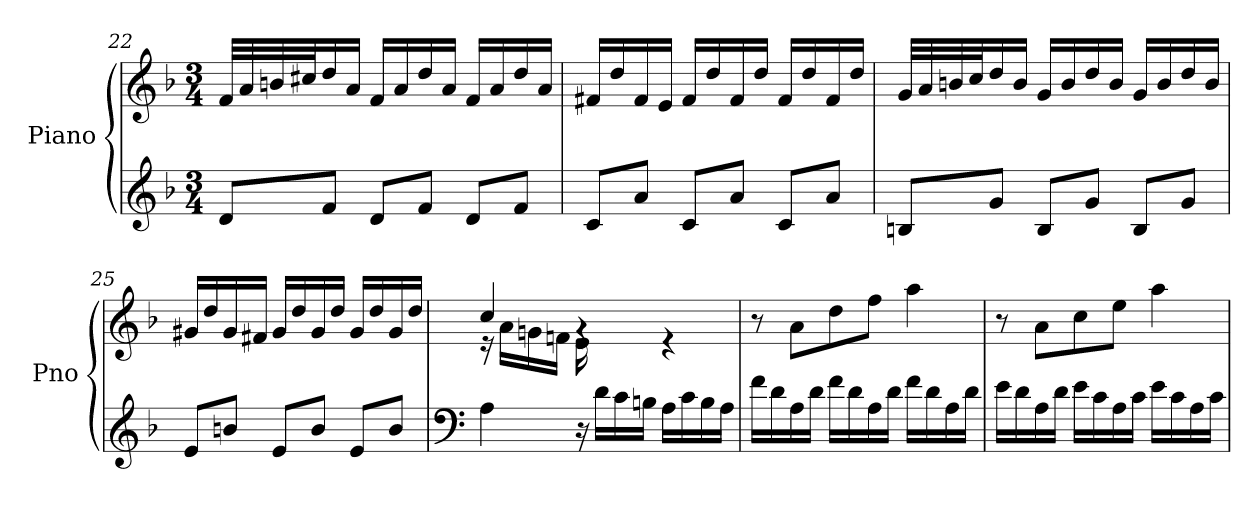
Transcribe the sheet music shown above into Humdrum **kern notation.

**kern	**kern
*part1	*part1
*staff2	*staff1
*I"Piano	*
*I'Pno	*
*clefG2	*clefG2
*k[b-]	*k[b-]
*M3/4	*M3/4
=22	=22
8d/L	32f/LLL
.	32a/
.	32bn/
.	32cc#X/J
8f/J	16dd/
.	16a/JJ
8d/L	16f/LL
.	16a/
8f/J	16dd/
.	16a/JJ
8d/L	16f/LL
.	16a/
8f/J	16dd/
.	16a/JJ
=23	=23
8c/L	16f#X/LL
.	16dd/
8a/J	16f#/
.	16e/JJ
8c/L	16f#/LL
.	16dd/
8a/J	16f#/
.	16dd/JJ
8c/L	16f#/LL
.	16dd/
8a/J	16f#/
.	16dd/JJ
=24	=24
8Bn/L	32g/LLL
.	32a/
.	32bn/
.	32cc/J
8g/J	16dd/
.	16b/JJ
8B/L	16g/LL
.	16b/
8g/J	16dd/
.	16b/JJ
8B/L	16g/LL
.	16b/
8g/J	16dd/
.	16b/JJ
!!LO:LB:g=z
=25	=25
8e/L	16g#X/LL
.	16dd/
8bn/J	16g#/
.	16f#X/JJ
8e/L	16g#/LL
.	16dd/
8b/J	16g#/
.	16dd/JJ
8e/L	16g#/LL
.	16dd/
8b/J	16g#/
.	16dd/JJ
=26	=26
*clefF4	*
*	*^
4A\	4cc/	16r
.	.	16a\LL
.	.	16gn\
.	.	16fn\JJ
16r	4rg	16e\
16d\LL	.	4..ryy
16c\	.	.
16Bn\JJ	.	.
16A\LL	4re	.
16c\	.	.
16B\	.	.
16A\JJ	.	.
*	*v	*v
=27	=27
16f\LL	8r
16d\	.
16A\	8a\L
16d\JJ	.
16f\LL	8dd\
16d\	.
16A\	8ff\J
16d\JJ	.
16f\LL	4aa\
16d\	.
16A\	.
16d\JJ	.
=28	=28
16e\LL	8r
16d\	.
16A\	8a\L
16d\JJ	.
16e\LL	8cc\
16c\	.
16A\	8ee\J
16c\JJ	.
16e\LL	4aa\
16c\	.
16A\	.
16c\JJ	.
=	=
*-	*-
